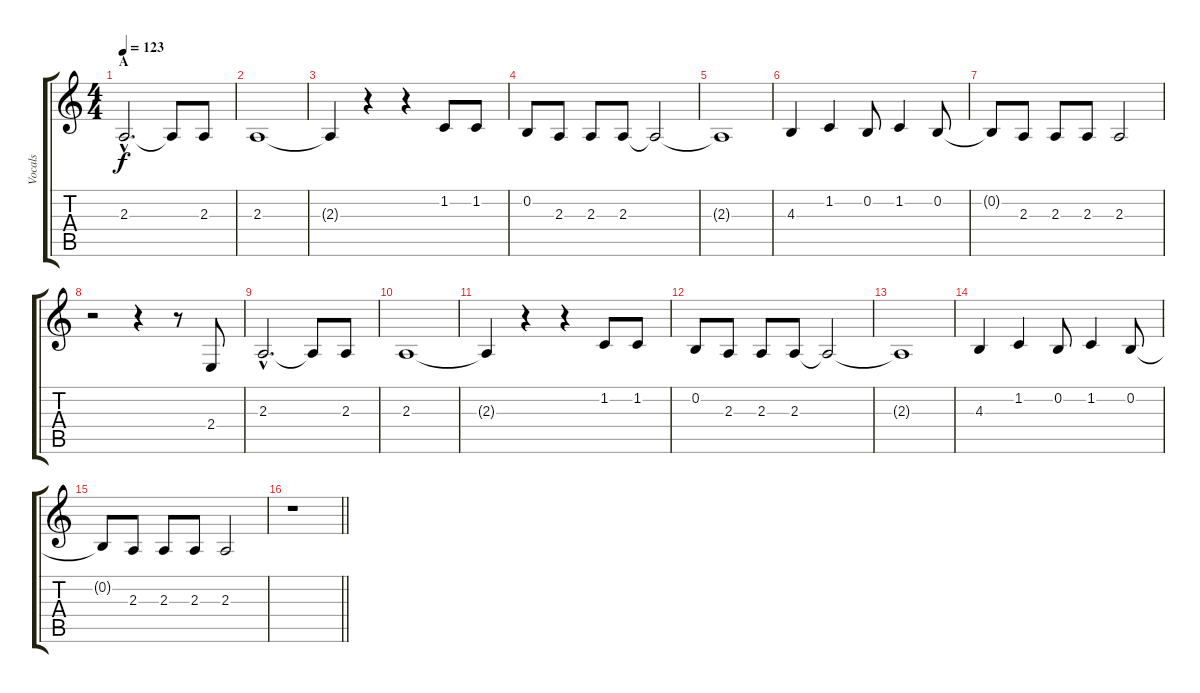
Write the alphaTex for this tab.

\track ("Vocals" "Vocals") {instrument baritonesax}
\staff {score tabs}
\tuning (E4 B3 G3 D3 A2 E2) {hide}
\ts (4 4)
\section ("" "A")
\tempo 123
\clef g2
\ks c
2.3{hac}.2{d dy f} 2.3{t}.8 2.3.8 |
2.3.1 |
2.3{t}.4 r.4 r.4 1.2.8 1.2.8 |
0.2.8 2.3.8 2.3.8 2.3.8 2.3{t}.2 |
2.3{t}.1 |
4.3.4 1.2.4 0.2.8 1.2.4 0.2.8 |
0.2{t}.8 2.3.8 2.3.8 2.3.8 2.3.2 |
r.2 r.4 r.8 2.4.8 |
2.3{hac}.2{d} 2.3{t}.8 2.3.8 |
2.3.1 |
2.3{t}.4 r.4 r.4 1.2.8 1.2.8 |
0.2.8 2.3.8 2.3.8 2.3.8 2.3{t}.2 |
2.3{t}.1 |
4.3.4 1.2.4 0.2.8 1.2.4 0.2.8 |
0.2{t}.8 2.3.8 2.3.8 2.3.8 2.3.2 |
\barLineRight lightlight
r.1
